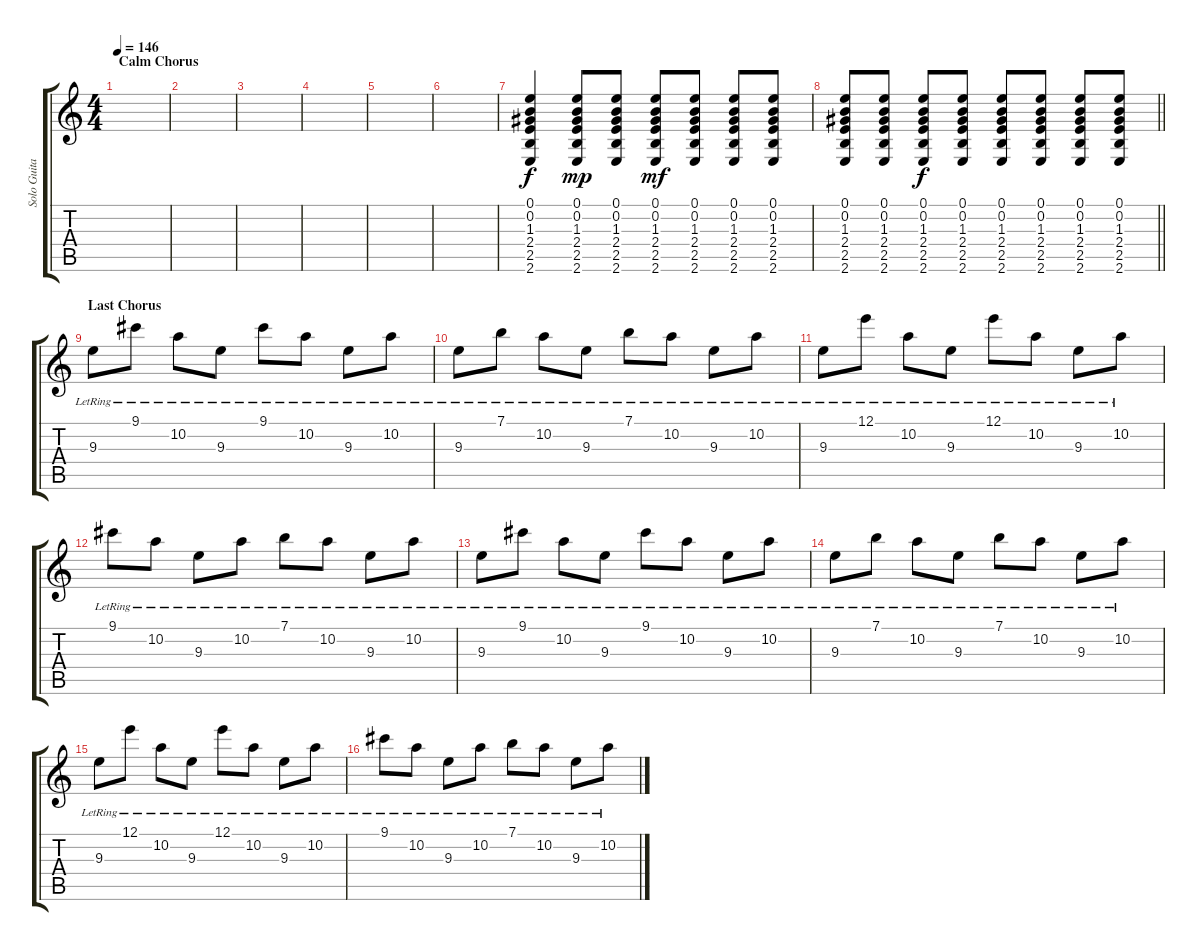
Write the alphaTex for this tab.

\track ("Solo Guitar" "Solo Guita") {instrument acousticguitarsteel}
\staff {score tabs}
\tuning (E4 B3 G3 D3 A2 D2) {hide}
\ts (4 4)
\section ("" "Calm Chorus")
\tempo 146
\clef g2
\ks c
|
|
|
|
|
|
(0.1 0.2 1.3 2.4 2.5 2.6).4 (0.1 0.2 1.3 2.4 2.5 2.6).8{dy mp} (0.1 0.2 1.3 2.4 2.5 2.6).8 (0.1 0.2 1.3 2.4 2.5 2.6).8{dy mf} (0.1 0.2 1.3 2.4 2.5 2.6).8 (0.1 0.2 1.3 2.4 2.5 2.6).8 (0.1 0.2 1.3 2.4 2.5 2.6).8 |
\barLineRight lightlight
(0.1 0.2 1.3 2.4 2.5 2.6).8 (0.1 0.2 1.3 2.4 2.5 2.6).8 (0.1 0.2 1.3 2.4 2.5 2.6).8{dy f} (0.1 0.2 1.3 2.4 2.5 2.6).8 (0.1 0.2 1.3 2.4 2.5 2.6).8 (0.1 0.2 1.3 2.4 2.5 2.6).8 (0.1 0.2 1.3 2.4 2.5 2.6).8 (0.1 0.2 1.3 2.4 2.5 2.6).8 |
\section ("" "Last Chorus")
9.3{lr}.8 9.1{lr}.8 10.2{lr}.8 9.3{lr}.8 9.1{lr}.8 10.2{lr}.8 9.3{lr}.8 10.2{lr}.8 |
9.3{lr}.8 7.1{lr}.8 10.2{lr}.8 9.3{lr}.8 7.1{lr}.8 10.2{lr}.8 9.3{lr}.8 10.2{lr}.8 |
9.3{lr}.8 12.1{lr}.8 10.2{lr}.8 9.3{lr}.8 12.1{lr}.8 10.2{lr}.8 9.3{lr}.8 10.2{lr}.8 |
9.1{lr}.8 10.2{lr}.8 9.3{lr}.8 10.2{lr}.8 7.1{lr}.8 10.2{lr}.8 9.3{lr}.8 10.2{lr}.8 |
9.3{lr}.8 9.1{lr}.8 10.2{lr}.8 9.3{lr}.8 9.1{lr}.8 10.2{lr}.8 9.3{lr}.8 10.2{lr}.8 |
9.3{lr}.8 7.1{lr}.8 10.2{lr}.8 9.3{lr}.8 7.1{lr}.8 10.2{lr}.8 9.3{lr}.8 10.2{lr}.8 |
9.3{lr}.8 12.1{lr}.8 10.2{lr}.8 9.3{lr}.8 12.1{lr}.8 10.2{lr}.8 9.3{lr}.8 10.2{lr}.8 |
9.1{lr}.8 10.2{lr}.8 9.3{lr}.8 10.2{lr}.8 7.1{lr}.8 10.2{lr}.8 9.3{lr}.8 10.2{lr}.8
